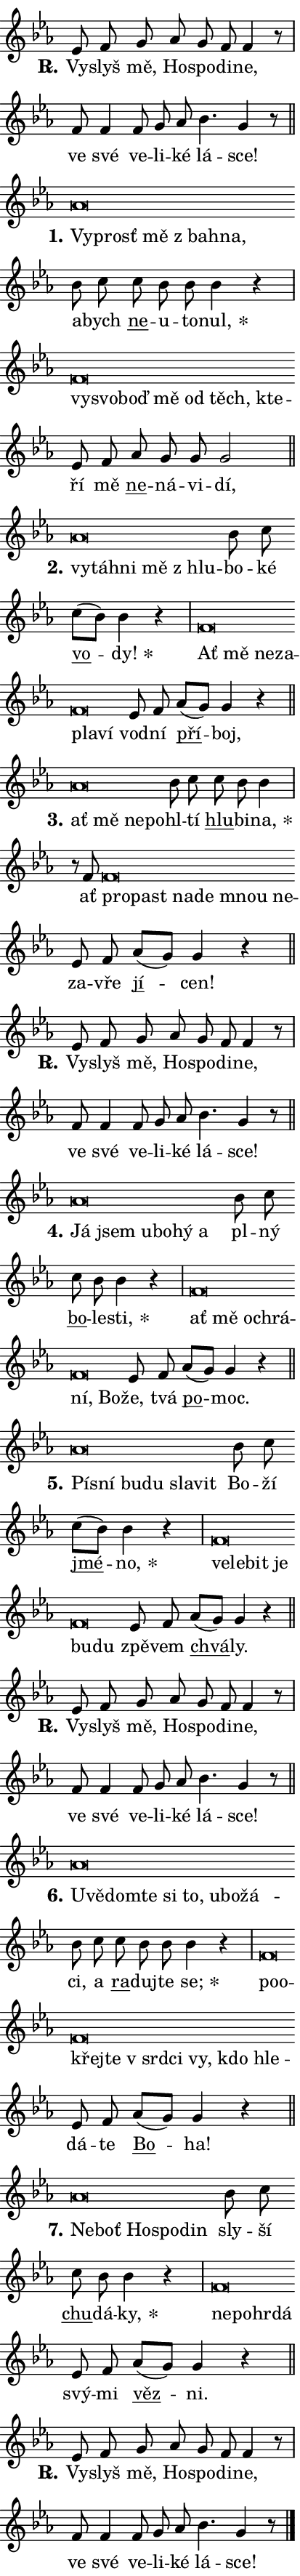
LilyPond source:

\version "2.24.0"
\header { tagline = "" }
\paper {
  indent = 0\cm
  top-margin = 0\cm
  right-margin = 0.13\cm % to fit lyric hyphens
  bottom-margin = 0\cm
  left-margin = 0\cm
  paper-width = 7\cm
  page-breaking = #ly:one-page-breaking
  system-system-spacing.basic-distance = #11
  score-system-spacing.basic-distance = #11
  ragged-last = ##f
}


%% Author: Thomas Morley
%% https://lists.gnu.org/archive/html/lilypond-user/2020-05/msg00002.html
#(define (line-position grob)
"Returns position of @var[grob} in current system:
   @code{'start}, if at first time-step
   @code{'end}, if at last time-step
   @code{'middle} otherwise
"
  (let* ((col (ly:item-get-column grob))
         (ln (ly:grob-object col 'left-neighbor))
         (rn (ly:grob-object col 'right-neighbor))
         (col-to-check-left (if (ly:grob? ln) ln col))
         (col-to-check-right (if (ly:grob? rn) rn col))
         (break-dir-left
           (and
             (ly:grob-property col-to-check-left 'non-musical #f)
             (ly:item-break-dir col-to-check-left)))
         (break-dir-right
           (and
             (ly:grob-property col-to-check-right 'non-musical #f)
             (ly:item-break-dir col-to-check-right))))
        (cond ((eqv? 1 break-dir-left) 'start)
              ((eqv? -1 break-dir-right) 'end)
              (else 'middle))))

#(define (tranparent-at-line-position vctor)
  (lambda (grob)
  "Relying on @code{line-position} select the relevant enry from @var{vctor}.
Used to determine transparency,"
    (case (line-position grob)
      ((end) (not (vector-ref vctor 0)))
      ((middle) (not (vector-ref vctor 1)))
      ((start) (not (vector-ref vctor 2))))))

noteHeadBreakVisibility =
#(define-music-function (break-visibility)(vector?)
"Makes @code{NoteHead}s transparent relying on @var{break-visibility}"
#{
  \override NoteHead.transparent =
    #(tranparent-at-line-position break-visibility)
#})

#(define delete-ledgers-for-transparent-note-heads
  (lambda (grob)
    "Reads whether a @code{NoteHead} is transparent.
If so this @code{NoteHead} is removed from @code{'note-heads} from
@var{grob}, which is supposed to be @code{LedgerLineSpanner}.
As a result ledgers are not printed for this @code{NoteHead}"
    (let* ((nhds-array (ly:grob-object grob 'note-heads))
           (nhds-list
             (if (ly:grob-array? nhds-array)
                 (ly:grob-array->list nhds-array)
                 '()))
           ;; Relies on the transparent-property being done before
           ;; Staff.LedgerLineSpanner.after-line-breaking is executed.
           ;; This is fragile ...
           (to-keep
             (remove
               (lambda (nhd)
                 (ly:grob-property nhd 'transparent #f))
               nhds-list)))
      ;; TODO find a better method to iterate over grob-arrays, similiar
      ;; to filter/remove etc for lists
      ;; For now rebuilt from scratch
      (set! (ly:grob-object grob 'note-heads)  '())
      (for-each
        (lambda (nhd)
          (ly:pointer-group-interface::add-grob grob 'note-heads nhd))
        to-keep))))

squashNotes = {
  \override NoteHead.X-extent = #'(-0.2 . 0.2)
  \override NoteHead.Y-extent = #'(-0.75 . 0)
  \override NoteHead.stencil =
    #(lambda (grob)
       (let ((pos (ly:grob-property grob 'staff-position)))
         (begin
           (if (< pos -7) (display "ERROR: Lower brevis then expected\n") (display ""))
           (if (<= pos -6) ly:text-interface::print ly:note-head::print))))
}
unSquashNotes = {
  \revert NoteHead.X-extent
  \revert NoteHead.Y-extent
  \revert NoteHead.stencil
}

hideNotes = \noteHeadBreakVisibility #begin-of-line-visible
unHideNotes = \noteHeadBreakVisibility #all-visible

% work-around for resetting accidentals
% https://lilypond.org/doc/v2.23/Documentation/notation/displaying-rhythms#unmetered-music
cadenzaMeasure = {
  \cadenzaOff
  \partial 1024 s1024
  \cadenzaOn
}

#(define-markup-command (accent layout props text) (markup?)
  "Underline accented syllable"
  (interpret-markup layout props
    #{\markup \override #'(offset . 4.3) \underline { #text }#}))

responsum = \markup \concat {
  "R" \hspace #-1.05 \path #0.1 #'((moveto 0 0.07) (lineto 0.9 0.8)) \hspace #0.05 "."
}

spaceSize = #0.6828661417322834 % exact space size for TeX Gyre Schola

\layout {
  \context {
    \Staff
    \remove "Time_signature_engraver"
    \override LedgerLineSpanner.after-line-breaking = #delete-ledgers-for-transparent-note-heads
  }
  \context {
    \Lyrics {
      \override LyricSpace.minimum-distance = \spaceSize
      \override LyricText.font-name = #"TeX Gyre Schola"
      \override LyricText.font-size = 1
      \override StanzaNumber.font-name = #"TeX Gyre Schola Bold"
      \override StanzaNumber.font-size = 1
    }
  }
  \context {
    \Score 
    \override NoteHead.text =
      #(lambda (grob) 
        (let ((pos (ly:grob-property grob 'staff-position)))
          #{\markup {
            \combine
              \halign #-0.55 \raise #(if (= pos -6) 0 0.5) \override #'(thickness . 2) \draw-line #'(3.2 . 0)
              \musicglyph "noteheads.sM1"
          }#}))
  }
}

% magnetic-lyrics.ily
%
%   written by
%     Jean Abou Samra <jean@abou-samra.fr>
%     Werner Lemberg <wl@gnu.org>
%
%   adapted by
%     Jiri Hon <jiri.hon@gmail.com>
%
% Version 2022-Apr-15

% https://www.mail-archive.com/lilypond-user@gnu.org/msg149350.html

#(define (Left_hyphen_pointer_engraver context)
   "Collect syllable-hyphen-syllable occurrences in lyrics and store
them in properties.  This engraver only looks to the left.  For
example, if the lyrics input is @code{foo -- bar}, it does the
following.

@itemize @bullet
@item
Set the @code{text} property of the @code{LyricHyphen} grob between
@q{foo} and @q{bar} to @code{foo}.

@item
Set the @code{left-hyphen} property of the @code{LyricText} grob with
text @q{foo} to the @code{LyricHyphen} grob between @q{foo} and
@q{bar}.
@end itemize

Use this auxiliary engraver in combination with the
@code{lyric-@/text::@/apply-@/magnetic-@/offset!} hook."
   (let ((hyphen #f)
         (text #f))
     (make-engraver
      (acknowledgers
       ((lyric-syllable-interface engraver grob source-engraver)
        (set! text grob)))
      (end-acknowledgers
       ((lyric-hyphen-interface engraver grob source-engraver)
        ;(when (not (grob::has-interface grob 'lyric-space-interface))
          (set! hyphen grob)));)
      ((stop-translation-timestep engraver)
       (when (and text hyphen)
         (ly:grob-set-object! text 'left-hyphen hyphen))
       (set! text #f)
       (set! hyphen #f)))))

#(define (lyric-text::apply-magnetic-offset! grob)
   "If the space between two syllables is less than the value in
property @code{LyricText@/.details@/.squash-threshold}, move the right
syllable to the left so that it gets concatenated with the left
syllable.

Use this function as a hook for
@code{LyricText@/.after-@/line-@/breaking} if the
@code{Left_@/hyphen_@/pointer_@/engraver} is active."
   (let ((hyphen (ly:grob-object grob 'left-hyphen #f)))
     (when hyphen
       (let ((left-text (ly:spanner-bound hyphen LEFT)))
         (when (grob::has-interface left-text 'lyric-syllable-interface)
           (let* ((common (ly:grob-common-refpoint grob left-text X))
                  (this-x-ext (ly:grob-extent grob common X))
                  (left-x-ext
                   (begin
                     ;; Trigger magnetism for left-text.
                     (ly:grob-property left-text 'after-line-breaking)
                     (ly:grob-extent left-text common X)))
                  ;; `delta` is the gap width between two syllables.
                  (delta (- (interval-start this-x-ext)
                            (interval-end left-x-ext)))
                  (details (ly:grob-property grob 'details))
                  (threshold (assoc-get 'squash-threshold details 0.2)))
             (when (< delta threshold)
               (let* (;; We have to manipulate the input text so that
                      ;; ligatures crossing syllable boundaries are not
                      ;; disabled.  For languages based on the Latin
                      ;; script this is essentially a beautification.
                      ;; However, for non-Western scripts it can be a
                      ;; necessity.
                      (lt (ly:grob-property left-text 'text))
                      (rt (ly:grob-property grob 'text))
                      (is-space (grob::has-interface hyphen 'lyric-space-interface))
                      (space (if is-space " " ""))
                      (extra-delta (if is-space spaceSize 0))
                      ;; Append new syllable.
                      (ltrt-space (if (and (string? lt) (string? rt))
                                (string-append lt space rt)
                                (make-concat-markup (list lt space rt))))
                      ;; Right-align `ltrt` to the right side.
                      (ltrt-space-markup (grob-interpret-markup
                               grob
                               (make-translate-markup
                                (cons (interval-length this-x-ext) 0)
                                (make-right-align-markup ltrt-space)))))
                 (begin
                   ;; Don't print `left-text`.
                   (ly:grob-set-property! left-text 'stencil #f)
                   ;; Set text and stencil (which holds all collected
                   ;; syllables so far) and shift it to the left.
                   (ly:grob-set-property! grob 'text ltrt-space)
                   (ly:grob-set-property! grob 'stencil ltrt-space-markup)
                   (ly:grob-translate-axis! grob (- (- delta extra-delta)) X))))))))))


#(define (lyric-hyphen::displace-bounds-first grob)
   ;; Make very sure this callback isn't triggered too early.
   (let ((left (ly:spanner-bound grob LEFT))
         (right (ly:spanner-bound grob RIGHT)))
     (ly:grob-property left 'after-line-breaking)
     (ly:grob-property right 'after-line-breaking)
     (ly:lyric-hyphen::print grob)))

squashThreshold = #0.4

\layout {
  \context {
    \Lyrics
    \consists #Left_hyphen_pointer_engraver
    \override LyricText.after-line-breaking =
      #lyric-text::apply-magnetic-offset!
    \override LyricHyphen.stencil = #lyric-hyphen::displace-bounds-first
    \override LyricText.details.squash-threshold = \squashThreshold
    \override LyricHyphen.minimum-distance = 0
    \override LyricHyphen.minimum-length = \squashThreshold
  }
}

squashText = \override LyricText.details.squash-threshold = 9999
unSquashText = \override LyricText.details.squash-threshold = \squashThreshold

leftText = \override LyricText.self-alignment-X = #LEFT
unLeftText = \revert LyricText.self-alignment-X

starOffset = #(lambda (grob) 
                (let ((x_offset (ly:self-alignment-interface::aligned-on-x-parent grob)))
                  (if (= x_offset 0) 0 (+ x_offset 1.2))))

star = #(define-music-function (syllable)(string?)
"Append star separator at the end of a syllable"
#{
  \once \override LyricText.X-offset = #starOffset
  \lyricmode { \markup {
    #syllable
    \override #'((font-name . "TeX Gyre Schola Bold")) \hspace #0.2 \lower #0.65 \larger "*"
  } }
#})

starAccent = #(define-music-function (syllable)(string?)
"Append star separator at the end of a syllable and make accent"
#{
  \once \override LyricText.X-offset = #starOffset
  \lyricmode { \markup {
    \accent #syllable
    \override #'((font-name . "TeX Gyre Schola Bold")) \hspace #0.2 \lower #0.65 \larger "*"
  } }
#})

breath = #(define-music-function (syllable)(string?)
"Append breathing indicator at the end of a syllable"
#{
  \lyricmode { \markup { #syllable "+" } }
#})

optionalBreath = #(define-music-function (syllable)(string?)
"Append optional breathing indicator at the end of a syllable"
#{
  \lyricmode { \markup { #syllable "(+)" } }
#})


\score {
    <<
        \new Voice = "melody" { \cadenzaOn \key es \major \relative { es'8 f g as g f f4 r8 \cadenzaMeasure \bar "|" f f4 \bar "" f8 g as \bar "" bes4. g4 r8 \cadenzaMeasure \bar "||" \break } }
        \new Lyrics \lyricsto "melody" { \lyricmode { \set stanza = \responsum
Vy -- slyš mě, Ho -- spo -- di -- ne, ve své ve -- li -- ké lá -- sce! } }
    >>
    \layout {}
}

\score {
    <<
        \new Voice = "melody" { \cadenzaOn \key es \major \relative { \squashNotes as'\breve*1/16 \hideNotes \breve*1/16 \bar "" \breve*1/16 \bar "" \breve*1/16 \breve*1/16 \bar "" \unHideNotes \unSquashNotes bes8 c \bar "" c bes bes bes4 r \cadenzaMeasure \bar "|" \squashNotes f\breve*1/16 \hideNotes \breve*1/16 \bar "" \breve*1/16 \bar "" \breve*1/16 \bar "" \breve*1/16 \bar "" \breve*1/16 \breve*1/16 \bar "" \unHideNotes \unSquashNotes es8 f \bar "" as g g g2 \cadenzaMeasure \bar "||" \break } }
        \new Lyrics \lyricsto "melody" { \lyricmode { \set stanza = "1."
\leftText Vy -- \squashText prosť mě "z ba" -- hna, \unLeftText \unSquashText a -- bych \markup \accent ne -- u -- to -- \star nul, \leftText vy -- \squashText svo -- boď mě od těch, kte -- \unLeftText \unSquashText ří mě \markup \accent ne -- ná -- vi -- dí, } }
    >>
    \layout {}
}

\score {
    <<
        \new Voice = "melody" { \cadenzaOn \key es \major \relative { \squashNotes as'\breve*1/16 \hideNotes \breve*1/16 \bar "" \breve*1/16 \bar "" \breve*1/16 \breve*1/16 \bar "" \unHideNotes \unSquashNotes bes8 c \bar "" c[( bes)] bes4 r \cadenzaMeasure \bar "|" \squashNotes f\breve*1/16 \hideNotes \breve*1/16 \bar "" \breve*1/16 \bar "" \breve*1/16 \bar "" \breve*1/16 \breve*1/16 \bar "" \unHideNotes \unSquashNotes es8 f \bar "" as[( g)] g4 r \cadenzaMeasure \bar "||" \break } }
        \new Lyrics \lyricsto "melody" { \lyricmode { \set stanza = "2."
\leftText vy -- \squashText táh -- ni mě "z hlu" -- \unLeftText \unSquashText bo -- ké \markup \accent vo -- \star dy! \leftText Ať \squashText mě ne -- za -- pla -- ví \unLeftText \unSquashText vod -- ní \markup \accent pří -- boj, } }
    >>
    \layout {}
}

\score {
    <<
        \new Voice = "melody" { \cadenzaOn \key es \major \relative { \squashNotes as'\breve*1/16 \hideNotes \breve*1/16 \bar "" \breve*1/16 \breve*1/16 \bar "" \unHideNotes \unSquashNotes bes8 c \bar "" c bes bes4 \cadenzaMeasure \bar "|" r8 f8 \squashNotes f\breve*1/16 \hideNotes \breve*1/16 \bar "" \breve*1/16 \bar "" \breve*1/16 \bar "" \breve*1/16 \breve*1/16 \bar "" \unHideNotes \unSquashNotes es8 f \bar "" as[( g)] g4 r \cadenzaMeasure \bar "||" \break } }
        \new Lyrics \lyricsto "melody" { \lyricmode { \set stanza = "3."
\leftText ať \squashText mě ne -- po -- \unLeftText \unSquashText hl -- tí \markup \accent hlu -- bi -- \star na, ať \leftText pro -- \squashText past na -- de mnou ne -- \unLeftText \unSquashText za -- vře \markup \accent jí -- cen! } }
    >>
    \layout {}
}

\score {
    <<
        \new Voice = "melody" { \cadenzaOn \key es \major \relative { es'8 f g as g f f4 r8 \cadenzaMeasure \bar "|" f f4 \bar "" f8 g as \bar "" bes4. g4 r8 \cadenzaMeasure \bar "||" \break } }
        \new Lyrics \lyricsto "melody" { \lyricmode { \set stanza = \responsum
Vy -- slyš mě, Ho -- spo -- di -- ne, ve své ve -- li -- ké lá -- sce! } }
    >>
    \layout {}
}

\score {
    <<
        \new Voice = "melody" { \cadenzaOn \key es \major \relative { \squashNotes as'\breve*1/16 \hideNotes \breve*1/16 \bar "" \breve*1/16 \bar "" \breve*1/16 \bar "" \breve*1/16 \breve*1/16 \bar "" \unHideNotes \unSquashNotes bes8 c \bar "" c bes bes4 r \cadenzaMeasure \bar "|" \squashNotes f\breve*1/16 \hideNotes \breve*1/16 \bar "" \breve*1/16 \bar "" \breve*1/16 \bar "" \breve*1/16 \breve*1/16 \bar "" \unHideNotes \unSquashNotes es8 f \bar "" as[( g)] g4 r \cadenzaMeasure \bar "||" \break } }
        \new Lyrics \lyricsto "melody" { \lyricmode { \set stanza = "4."
\leftText Já \squashText jsem u -- bo -- hý a \unLeftText \unSquashText pl -- ný \markup \accent bo -- le -- \star sti, \leftText ať \squashText mě o -- chrá -- ní, Bo -- \unLeftText \unSquashText že, tvá \markup \accent po -- moc. } }
    >>
    \layout {}
}

\score {
    <<
        \new Voice = "melody" { \cadenzaOn \key es \major \relative { \squashNotes as'\breve*1/16 \hideNotes \breve*1/16 \bar "" \breve*1/16 \bar "" \breve*1/16 \bar "" \breve*1/16 \breve*1/16 \bar "" \unHideNotes \unSquashNotes bes8 c \bar "" c[( bes)] bes4 r \cadenzaMeasure \bar "|" \squashNotes f\breve*1/16 \hideNotes \breve*1/16 \bar "" \breve*1/16 \bar "" \breve*1/16 \bar "" \breve*1/16 \breve*1/16 \bar "" \unHideNotes \unSquashNotes es8 f \bar "" as[( g)] g4 r \cadenzaMeasure \bar "||" \break } }
        \new Lyrics \lyricsto "melody" { \lyricmode { \set stanza = "5."
\leftText Pí -- \squashText sní bu -- du sla -- vit \unLeftText \unSquashText Bo -- ží \markup \accent jmé -- \star no, \leftText ve -- \squashText le -- bit je bu -- du \unLeftText \unSquashText zpě -- vem \markup \accent chvá -- ly. } }
    >>
    \layout {}
}

\score {
    <<
        \new Voice = "melody" { \cadenzaOn \key es \major \relative { es'8 f g as g f f4 r8 \cadenzaMeasure \bar "|" f f4 \bar "" f8 g as \bar "" bes4. g4 r8 \cadenzaMeasure \bar "||" \break } }
        \new Lyrics \lyricsto "melody" { \lyricmode { \set stanza = \responsum
Vy -- slyš mě, Ho -- spo -- di -- ne, ve své ve -- li -- ké lá -- sce! } }
    >>
    \layout {}
}

\score {
    <<
        \new Voice = "melody" { \cadenzaOn \key es \major \relative { \squashNotes as'\breve*1/16 \hideNotes \breve*1/16 \bar "" \breve*1/16 \bar "" \breve*1/16 \bar "" \breve*1/16 \bar "" \breve*1/16 \bar "" \breve*1/16 \bar "" \breve*1/16 \breve*1/16 \bar "" \unHideNotes \unSquashNotes bes8 c \bar "" c bes bes bes4 r \cadenzaMeasure \bar "|" \squashNotes f\breve*1/16 \hideNotes \breve*1/16 \bar "" \breve*1/16 \bar "" \breve*1/16 \bar "" \breve*1/16 \bar "" \breve*1/16 \bar "" \breve*1/16 \bar "" \breve*1/16 \breve*1/16 \bar "" \unHideNotes \unSquashNotes es8 f \bar "" as[( g)] g4 r \cadenzaMeasure \bar "||" \break } }
        \new Lyrics \lyricsto "melody" { \lyricmode { \set stanza = "6."
\leftText U -- \squashText vě -- dom -- te si to, u -- bo -- žá -- \unLeftText \unSquashText ci, a \markup \accent ra -- duj -- te \star se; \leftText po -- \squashText o -- křej -- te "v srd" -- ci vy, kdo hle -- \unLeftText \unSquashText dá -- te \markup \accent Bo -- ha! } }
    >>
    \layout {}
}

\score {
    <<
        \new Voice = "melody" { \cadenzaOn \key es \major \relative { \squashNotes as'\breve*1/16 \hideNotes \breve*1/16 \bar "" \breve*1/16 \bar "" \breve*1/16 \breve*1/16 \bar "" \unHideNotes \unSquashNotes bes8 c \bar "" c bes bes4 r \cadenzaMeasure \bar "|" \squashNotes f\breve*1/16 \hideNotes \breve*1/16 \bar "" \breve*1/16 \breve*1/16 \bar "" \unHideNotes \unSquashNotes es8 f \bar "" as[( g)] g4 r \cadenzaMeasure \bar "||" \break } }
        \new Lyrics \lyricsto "melody" { \lyricmode { \set stanza = "7."
\leftText Ne -- \squashText boť Ho -- spo -- din \unLeftText \unSquashText sly -- ší \markup \accent chu -- dá -- \star ky, \leftText ne -- \squashText po -- hr -- dá \unLeftText \unSquashText svý -- mi \markup \accent věz -- ni. } }
    >>
    \layout {}
}

\score {
    <<
        \new Voice = "melody" { \cadenzaOn \key es \major \relative { es'8 f g as g f f4 r8 \cadenzaMeasure \bar "|" f f4 \bar "" f8 g as \bar "" bes4. g4 r8 \cadenzaMeasure \bar "||" \break } \bar "|." }
        \new Lyrics \lyricsto "melody" { \lyricmode { \set stanza = \responsum
Vy -- slyš mě, Ho -- spo -- di -- ne, ve své ve -- li -- ké lá -- sce! } }
    >>
    \layout {}
}
